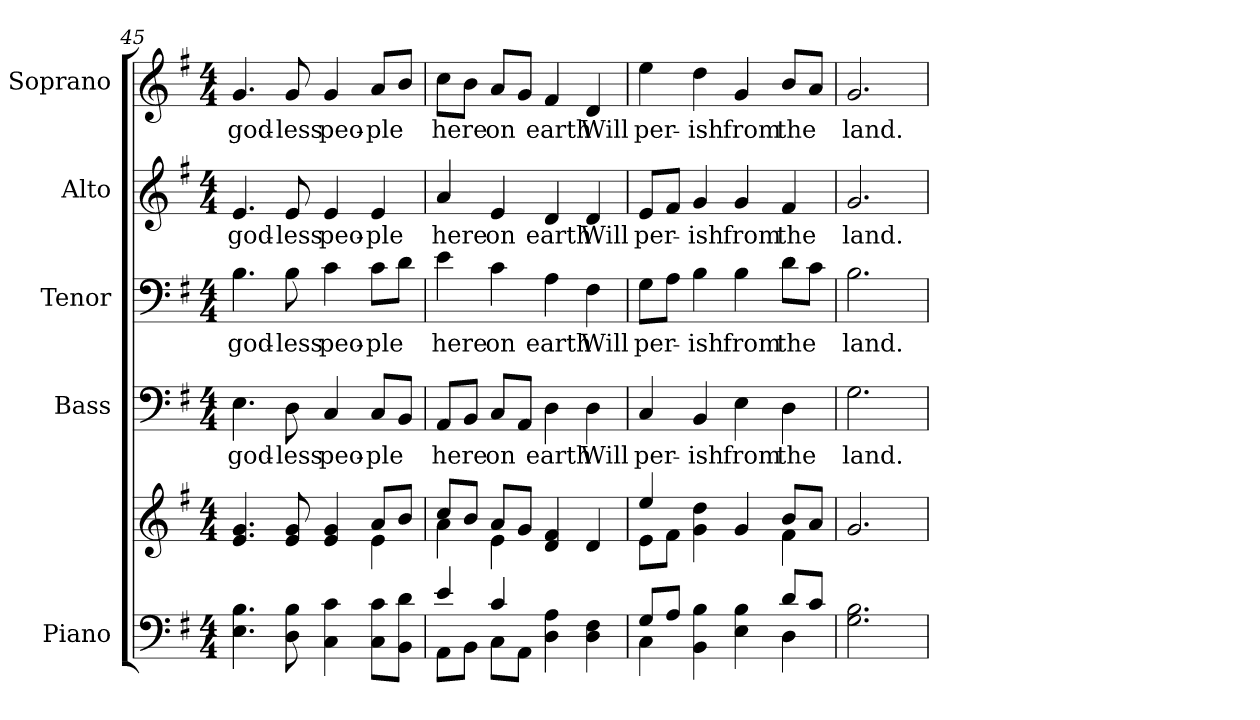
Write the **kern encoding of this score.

**kern	**kern	**kern	**text	**kern	**text	**kern	**text	**kern	**text
*part5	*part5	*part4	*part4	*part3	*part3	*part2	*part2	*part1	*part1
*staff6	*staff5	*staff4	*staff4	*staff3	*staff3	*staff2	*staff2	*staff1	*staff1
*I"Piano	*	*I"Bass	*	*I"Tenor	*	*I"Alto	*	*I"Soprano	*
*I'Pno.	*	*I'B.	*	*I'T.	*	*I'A.	*	*I'S.	*
*clefF4	*clefG2	*clefF4	*	*clefF4	*	*clefG2	*	*clefG2	*
*k[f#]	*k[f#]	*k[f#]	*	*k[f#]	*	*k[f#]	*	*k[f#]	*
*G:	*G:	*G:	*	*G:	*	*G:	*	*G:	*
*M4/4	*M4/4	*M4/4	*	*M4/4	*	*M4/4	*	*M4/4	*
=45	=45	=45	=45	=45	=45	=45	=45	=45	=45
*	*^	*	*	*	*	*	*	*	*
!	!	!	!	!LO:LY:b:color=#000000	!	!	!	!	!	!
!	!	!	!	!	!	!LO:LY:b:color=#000000	!	!	!	!
!	!	!	!	!	!	!	!	!LO:LY:b:color=#000000	!	!
!	!	!	!	!	!	!	!	!	!	!LO:LY:b:color=#000000
4.Ei\ 4.Bi	4.ei/ 4.gi	2ryy	4.Ei\	god-	4.Bi\	god-	4.ei/	god-	4.gi/	god-
!	!	!	!	!LO:LY:b:color=#000000	!	!	!	!	!	!
!	!	!	!	!	!	!LO:LY:b:color=#000000	!	!	!	!
!	!	!	!	!	!	!	!	!LO:LY:b:color=#000000	!	!
!	!	!	!	!	!	!	!	!	!	!LO:LY:b:color=#000000
8Di\ 8Bi	8ei/ 8gi	.	8Di\	-less	8Bi\	-less	8ei/	-less	8gi/	-less
!	!	!	!	!LO:LY:b:color=#000000	!	!	!	!	!	!
!	!	!	!	!	!	!LO:LY:b:color=#000000	!	!	!	!
!	!	!	!	!	!	!	!	!LO:LY:b:color=#000000	!	!
!	!	!	!	!	!	!	!	!	!	!LO:LY:b:color=#000000
4Ci\ 4ci	4ei/ 4gi	4ryy	4Ci/	peo-	4ci\	peo-	4ei/	peo-	4gi/	peo-
!	!	!	!	!LO:LY:b:color=#000000	!	!	!	!	!	!
!	!	!	!	!	!	!LO:LY:b:color=#000000	!	!	!	!
!	!	!	!	!	!	!	!	!LO:LY:b:color=#000000	!	!
!	!	!	!	!	!	!	!	!	!	!LO:LY:b:color=#000000
8Ci\ 8ciL	8ai/L	4ei\	8Ci/L	-ple	8ci\L	-ple	4ei/	-ple	8ai/L	-ple
8BBi\ 8diJ	8bi/J	.	8BBi/J	.	8di\J	.	.	.	8bi/J	.
=46	=46	=46	=46	=46	=46	=46	=46	=46	=46	=46
*^	*	*	*	*	*	*	*	*	*	*
!	!	!	!	!	!LO:LY:b:color=#000000	!	!	!	!	!	!
!	!	!	!	!	!	!	!LO:LY:b:color=#000000	!	!	!	!
!	!	!	!	!	!	!	!	!	!LO:LY:b:color=#000000	!	!
!	!	!	!	!	!	!	!	!	!	!	!LO:LY:b:color=#000000
4ei/	8AAi\L	8cci/L	4ai\	8AAi/L	here	4ei\	here	4ai/	here	8cci\L	here
.	8BBi\J	8bi/J	.	8BBi/J	.	.	.	.	.	8bi\J	.
!	!	!	!	!	!LO:LY:b:color=#000000	!	!	!	!	!	!
!	!	!	!	!	!	!	!LO:LY:b:color=#000000	!	!	!	!
!	!	!	!	!	!	!	!	!	!LO:LY:b:color=#000000	!	!
!	!	!	!	!	!	!	!	!	!	!	!LO:LY:b:color=#000000
4ci/	8Ci\L	8ai/L	4ei\	8Ci/L	on	4ci\	on	4ei/	on	8ai/L	on
.	8AAi\J	8gi/J	.	8AAi/J	.	.	.	.	.	8gi/J	.
!	!	!	!	!	!LO:LY:b:color=#000000	!	!	!	!	!	!
!	!	!	!	!	!	!	!LO:LY:b:color=#000000	!	!	!	!
!	!	!	!	!	!	!	!	!	!LO:LY:b:color=#000000	!	!
!	!	!	!	!	!	!	!	!	!	!	!LO:LY:b:color=#000000
4Di\ 4Ai	2ryy	4di/ 4f#i	2ryy	4Di\	earth	4Ai\	earth	4di/	earth	4f#i/	earth
!	!	!	!	!	!LO:LY:b:color=#000000	!	!	!	!	!	!
!	!	!	!	!	!	!	!LO:LY:b:color=#000000	!	!	!	!
!	!	!	!	!	!	!	!	!	!LO:LY:b:color=#000000	!	!
!	!	!	!	!	!	!	!	!	!	!	!LO:LY:b:color=#000000
4Di\ 4F#i	.	4di/	.	4Di\	Will	4F#i\	Will	4di/	Will	4di/	Will
=47	=47	=47	=47	=47	=47	=47	=47	=47	=47	=47	=47
!	!	!	!	!	!LO:LY:b:color=#000000	!	!	!	!	!	!
!	!	!	!	!	!	!	!LO:LY:b:color=#000000	!	!	!	!
!	!	!	!	!	!	!	!	!	!LO:LY:b:color=#000000	!	!
!	!	!	!	!	!	!	!	!	!	!	!LO:LY:b:color=#000000
8Gi/L	4Ci\	4eei/	8ei\L	4Ci/	per-	8Gi\L	per-	8ei/L	per-	4eei\	per-
8Ai/J	.	.	8f#i\J	.	.	8Ai\J	.	8f#i/J	.	.	.
!	!	!	!	!	!LO:LY:b:color=#000000	!	!	!	!	!	!
!	!	!	!	!	!	!	!LO:LY:b:color=#000000	!	!	!	!
!	!	!	!	!	!	!	!	!	!LO:LY:b:color=#000000	!	!
!	!	!	!	!	!	!	!	!	!	!	!LO:LY:b:color=#000000
4BBi\ 4Bi	4ryy	4gi\ 4ddi	4ryy	4BBi/	-ish	4Bi\	-ish	4gi/	-ish	4ddi\	-ish
!	!	!	!	!	!LO:LY:b:color=#000000	!	!	!	!	!	!
!	!	!	!	!	!	!	!LO:LY:b:color=#000000	!	!	!	!
!	!	!	!	!	!	!	!	!	!LO:LY:b:color=#000000	!	!
!	!	!	!	!	!	!	!	!	!	!	!LO:LY:b:color=#000000
4Ei\ 4Bi	4ryy	4gi/	4ryy	4Ei\	from	4Bi\	from	4gi/	from	4gi/	from
!	!	!	!	!	!LO:LY:b:color=#000000	!	!	!	!	!	!
!	!	!	!	!	!	!	!LO:LY:b:color=#000000	!	!	!	!
!	!	!	!	!	!	!	!	!	!LO:LY:b:color=#000000	!	!
!	!	!	!	!	!	!	!	!	!	!	!LO:LY:b:color=#000000
8di/L	4Di\	8bi/L	4f#i\	4Di\	the	8di\L	the	4f#i/	the	8bi/L	the
8ci/J	.	8ai/J	.	.	.	8ci\J	.	.	.	8ai/J	.
*v	*v	*	*	*	*	*	*	*	*	*	*
*	*v	*v	*	*	*	*	*	*	*	*
!!LO:PB:g=z
=48	=48	=48	=48	=48	=48	=48	=48	=48	=48
!	!	!	!LO:LY:b:color=#000000	!	!	!	!	!	!
!	!	!	!	!	!LO:LY:b:color=#000000	!	!	!	!
!	!	!	!	!	!	!	!LO:LY:b:color=#000000	!	!
!	!	!	!	!	!	!	!	!	!LO:LY:b:color=#000000
2.Gi\ 2.Bi	2.gi/	2.Gi\	land.	2.Bi\	land.	2.gi/	land.	2.gi/	land.
=	=	=	=	=	=	=	=	=	=
*-	*-	*-	*-	*-	*-	*-	*-	*-	*-
